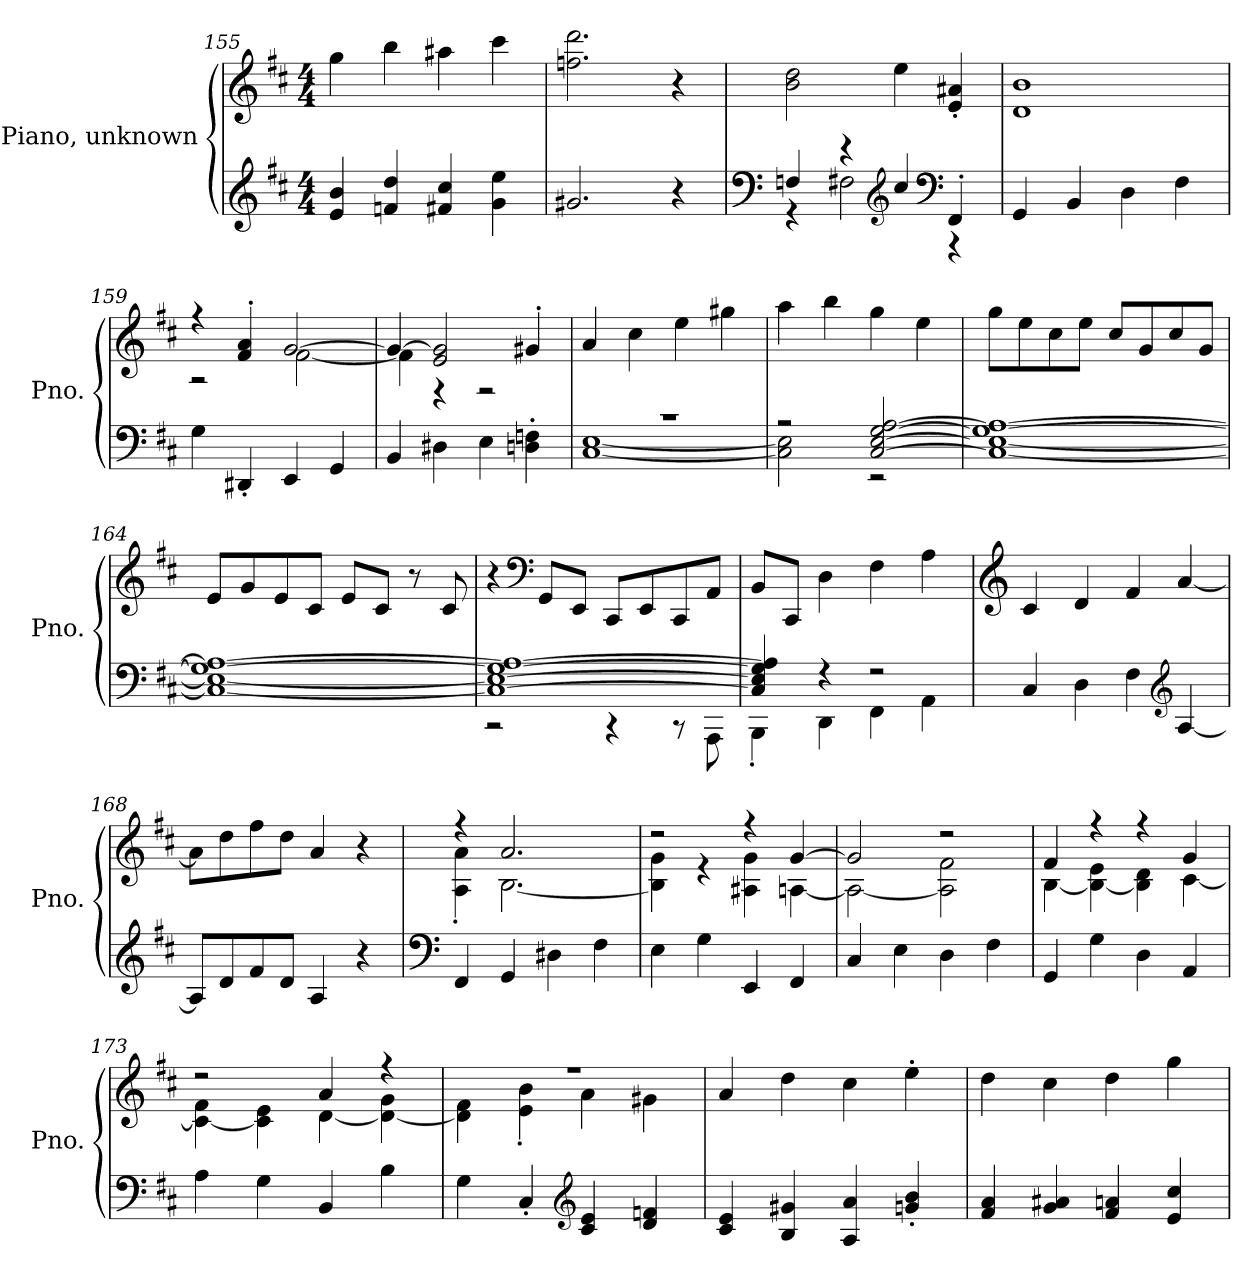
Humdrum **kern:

**kern	**kern
*part1	*part1
*staff2	*staff1
*I"Piano, unknown	*
*I'Pno.	*
*clefG2	*clefG2
*k[f#c#]	*k[f#c#]
*M4/4	*M4/4
=155	=155
4e/ 4b/	4gg\
4fn/ 4dd/	4bb\
4f#X/ 4cc#/	4aa#X\
4g\ 4ee\	4ccc#\
=156	=156
2.g#X/	2.ffn\ 2.ddd\
4r	4r
!!LO:LB:g=z
=157	=157
*clefF4	*
*^	*
4Fn/	4r	2b\ 2dd\
4r	2F#X\	.
*clefG2	*	*
4cc#/	.	4ee\
*clefF4	*	*
4FF#'/	4r	4e/' 4a#X/'
*v	*v	*
=158	=158
4GG/	1d 1b
4BB/	.
4D\	.
4F#\	.
=159	=159
*	*^
4G\	4r	2r
4DD#X'/	4f#/' 4a/'	.
4EE/	[2g/	[2f#\
4GG/	.	.
=160	=160	=160
4BB/	4g/_	4f#\]
4D#X\	2e/ 2g/]	4r
4E\	.	2r
4Dn\' 4Fn\'	4g#X'/	.
*	*v	*v
=161	=161
*^	*
1r	[1C# [1E	4a/
.	.	4cc#\
.	.	4ee\
.	.	4gg#X\
=162	=162	=162
2r	2C#\] 2E\]	4aa\
.	.	4bb\
[2C#/ [2E/ [2G/ [2A/	2r	4gg\
.	.	4ee\
*v	*v	*
!!LO:LB:g=z
=163	=163
1C#_ 1E_ 1G_ 1A_	8gg\L
.	8ee\
.	8cc#\
.	8ee\J
.	8cc#/L
.	8g/
.	8cc#/
.	8g/J
=164	=164
1C#_ 1E_ 1G_ 1A_	8e/L
.	8g/
.	8e/
.	8c#/J
.	8e/L
.	8c#/J
.	8r
.	8c#/
=165	=165
*^	*
1C#_ 1E_ 1G_ 1A_	2r	4r
*	*	*clefF4
.	.	8GG/L
.	.	8EE/J
.	4r	8CC#/L
.	.	8EE/
.	8r	8CC#/
.	8AAA\	8AA/J
=166	=166	=166
4C#/] 4E/] 4G/] 4A/]	4BBB'\	8BB/L
.	.	8CC#/J
4r	4DD\	4D\
2r	4FF#\	4F#\
.	4AA\	4A\
*v	*v	*
=167	=167
*	*clefG2
4C#/	4c#/
4D\	4d/
4F#\	4f#/
*clefG2	*
[4A/	[4a/
!!LO:PB:g=z
=168	=168
8A/L]	8a\L]
8d/	8dd\
8f#/	8ff#\
8d/J	8dd\J
4A/	4a/
4r	4r
=169	=169
*clefF4	*
*	*^
4FF#/	4r	4A\' 4a\'
4GG/	2.a/	[2.B\
4D#X\	.	.
4F#\	.	.
=170	=170	=170
4E\	2r	4B\] 4g\
4G\	.	4r
4EE/	4r	4A#X\ 4g\
4FF#/	[4g/	[4An\
=171	=171	=171
4C#/	2g/]	2A\_
4E\	.	.
4D\	2r	2A\] 2f#\
4F#\	.	.
=172	=172	=172
4GG/	4f#/	[4B\
4G\	4r	4B\_ 4e\
4D\	4r	4B\] 4d\
4AA/	4g/	[4c#\
=173	=173	=173
4A\	2r	4c#\_ 4f#\
4G\	.	4c#\] 4e\
4BB/	4a/	[4d\
4B\	4r	4d\_ 4g\
!!LO:LB:g=z	!!
=174	=174	=174
4G\	1r	4d\] 4f#\
4C#'/	.	4e\' 4b\'
*clefG2	*	*
4c#/ 4e/	.	4a\
4d/ 4fn/	.	4g#X\
*	*v	*v
=175	=175
4c#/ 4e/	4a/
4B/ 4g#X/	4dd\
4A/ 4a/	4cc#\
4gn/' 4b/'	4ee'\
=176	=176
4f#/ 4a/	4dd\
4g/ 4a#X/	4cc#\
4f#/ 4an/	4dd\
4e/ 4cc#/	4gg\
=	=
*-	*-
